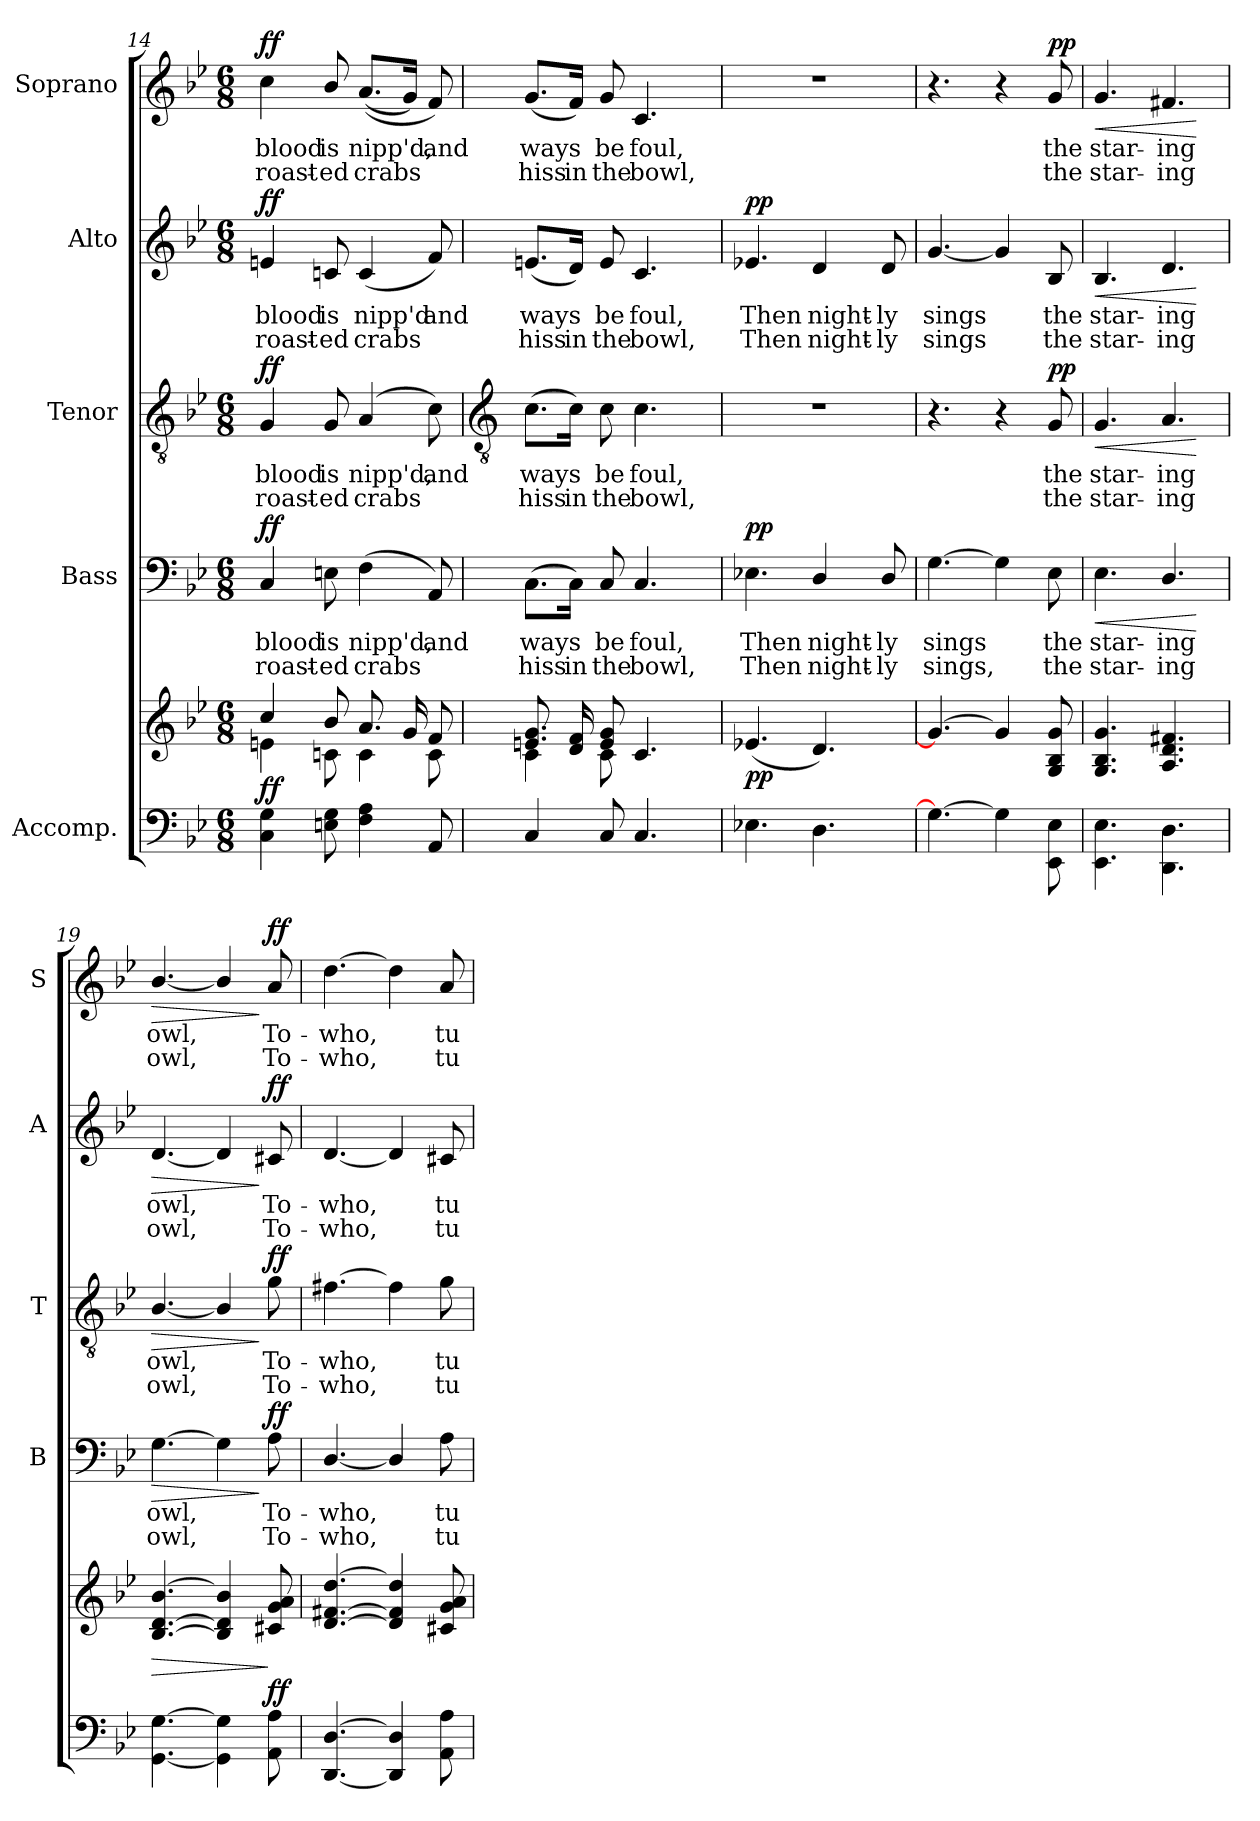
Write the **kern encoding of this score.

**kern	**kern	**dynam	**kern	**text	**text	**dynam	**kern	**text	**text	**dynam	**kern	**text	**text	**dynam	**kern	**text	**text	**dynam
*part5	*part5	*part5	*part4	*part4	*part4	*part4	*part3	*part3	*part3	*part3	*part2	*part2	*part2	*part2	*part1	*part1	*part1	*part1
*staff6	*staff5	*staff5/6	*staff4	*staff4	*staff4	*staff4	*staff3	*staff3	*staff3	*staff3	*staff2	*staff2	*staff2	*staff2	*staff1	*staff1	*staff1	*staff1
*I"Accomp.	*	*	*I"Bass	*	*	*	*I"Tenor	*	*	*	*I"Alto	*	*	*	*I"Soprano	*	*	*
*	*	*	*I'B	*	*	*	*I'T	*	*	*	*I'A	*	*	*	*I'S	*	*	*
*clefF4	*clefG2	*	*clefF4	*	*	*	*clefGv2	*	*	*	*clefG2	*	*	*	*clefG2	*	*	*
*k[b-e-]	*k[b-e-]	*	*k[b-e-]	*	*	*	*k[b-e-]	*	*	*	*k[b-e-]	*	*	*	*k[b-e-]	*	*	*
*B-:	*B-:	*	*B-:	*	*	*	*B-:	*	*	*	*B-:	*	*	*	*B-:	*	*	*
*M6/8	*M6/8	*	*M6/8	*	*	*	*M6/8	*	*	*	*M6/8	*	*	*	*M6/8	*	*	*
=14	=14	=14	=14	=14	=14	=14	=14	=14	=14	=14	=14	=14	=14	=14	=14	=14	=14	=14
*^	*	*	*	*	*	*	*	*	*	*	*	*	*	*	*	*	*	*
!	!LO:N:vis=1	!	!LO:DY:b	!	!LO:LY:b	!LO:LY:b	!LO:DY:b	!	!LO:LY:b	!LO:LY:b	!LO:DY:b	!	!LO:LY:b	!LO:LY:b	!LO:DY:b	!	!LO:LY:b	!LO:LY:b	!LO:DY:b
*	*	*^	*	*	*	*	*	*	*	*	*	*	*	*	*	*	*	*	*
4C\ 4G\	2.ryy	4cc/	4en\	ff	4C	blood	roast-	ff	4G	blood	roast-	ff	4en	blood	roast-	ff	4cc	blood	roast-	ff
!	!	!	!	!	!	!LO:LY:b	!LO:LY:b	!	!	!LO:LY:b	!LO:LY:b	!	!	!LO:LY:b	!LO:LY:b	!	!	!LO:LY:b	!LO:LY:b	!
8En\ 8G\	.	8b-/	8cn\	.	8En	-is	ed	.	8G	-is	ed	.	8cn	-is	ed	.	8b-/	-is	ed	.
!	!	!	!	!	!	!LO:LY:b	!LO:LY:b	!	!	!LO:LY:b	!LO:LY:b	!	!	!LO:LY:b	!LO:LY:b	!	!	!LO:LY:b	!LO:LY:b	!
4F\ 4A\	.	8.aL	4c\	.	(<4F\	nipp'd,	crabs	.	(<4A	nipp'd,	crabs	.	(<4c	nipp'd	crabs	.	(<(<8.aL	nipp'd,	crabs	.
.	.	16gL	.	.	.	.	.	.	.	.	.	.	.	.	.	.	16gJ)	.	.	.
!	!	!	!	!	!	!LO:LY:b	!	!	!	!LO:LY:b	!	!	!	!LO:LY:b	!	!	!	!LO:LY:b	!	!
8AA/	.	8fJ	8c\	.	8AA)	and	.	.	8c\)	and	.	.	8f)	and	.	.	8f)	and	.	.
*v	*v	*	*	*	*	*	*	*	*	*	*	*	*	*	*	*	*	*	*	*
!!LO:LB:g=z
=15	=15	=15	=15	=15	=15	=15	=15	=15	=15	=15	=15	=15	=15	=15	=15	=15	=15	=15	=15
*	*	*	*	*	*	*	*	*clefGv2	*	*	*	*	*	*	*	*	*	*	*
!	!	!	!	!	!LO:LY:b	!LO:LY:b	!	!	!LO:LY:b	!LO:LY:b	!	!	!LO:LY:b	!LO:LY:b	!	!	!LO:LY:b	!LO:LY:b	!
4C	8.en 8.gL	4c\	.	(<8.CL	ways	hiss	.	(>8.c\L	ways	hiss	.	(<8.en/L	ways	hiss	.	(<8.gL	ways	hiss	.
!	!	!	!	!	!	!LO:LY:b	!	!	!	!LO:LY:b	!	!	!	!LO:LY:b	!	!	!	!LO:LY:b	!
.	16d 16fL	.	.	16C\J)	.	in	.	16cJ)	.	in	.	16dJ)	.	in	.	16fJ)	.	in	.
!	!	!	!	!	!LO:LY:b	!LO:LY:b	!	!	!LO:LY:b	!LO:LY:b	!	!	!LO:LY:b	!LO:LY:b	!	!	!LO:LY:b	!LO:LY:b	!
8C	8e 8gJ	8c\	.	8C	be	the	.	8c\	be	the	.	8e	be	the	.	8g	be	the	.
!	!	!	!	!	!LO:LY:b	!LO:LY:b	!	!	!LO:LY:b	!LO:LY:b	!	!	!LO:LY:b	!LO:LY:b	!	!	!LO:LY:b	!LO:LY:b	!
4.C	4.c	8ryy	.	4.C	foul,	bowl,	.	4.c	foul,	bowl,	.	4.c	foul,	bowl,	.	4.c	foul,	bowl,	.
.	.	4ryy	.	.	.	.	.	.	.	.	.	.	.	.	.	.	.	.	.
=16	=16	=16	=16	=16	=16	=16	=16	=16	=16	=16	=16	=16	=16	=16	=16	=16	=16	=16	=16
!	!	!	!LO:DY:b	!	!LO:LY:b	!LO:LY:b	!LO:DY:b	!LO:N:vis=1	!	!	!	!	!LO:LY:b	!LO:LY:b	!LO:DY:b	!LO:N:vis=1	!	!	!
4.E-X	(<4.e-X	2ryy	pp	4.E-X	Then	Then	pp	2.r	.	.	.	4.e-X	Then	Then	pp	2.r	.	.	.
!	!	!	!	!	!LO:LY:b	!LO:LY:b	!	!	!	!	!	!	!LO:LY:b	!LO:LY:b	!	!	!	!	!
4.D	4.d)	.	.	4D/	night-	-night-	.	.	.	.	.	4d	night-	-night-	.	.	.	.	.
.	.	4ryy	.	.	.	.	.	.	.	.	.	.	.	.	.	.	.	.	.
!	!	!	!	!	!LO:LY:b	!LO:LY:b	!	!	!	!	!	!	!LO:LY:b	!LO:LY:b	!	!	!	!	!
.	.	.	.	8D/	-ly	ly	.	.	.	.	.	8d	-ly	ly	.	.	.	.	.
=17	=17	=17	=17	=17	=17	=17	=17	=17	=17	=17	=17	=17	=17	=17	=17	=17	=17	=17	=17
!	!	!	!	!	!LO:LY:b	!LO:LY:b	!	!	!	!	!	!	!LO:LY:b	!LO:LY:b	!	!	!	!	!
4.G_	4.g_	2.ryy	.	[4.G	sings	sings,	.	4.r	.	.	.	[4.g	sings	sings	.	4.r	.	.	.
4G]	4g]	.	.	4G]	.	.	.	4r	.	.	.	4g]	.	.	.	4r	.	.	.
!	!	!	!	!	!LO:LY:b	!LO:LY:b	!	!	!LO:LY:b	!LO:LY:b	!LO:DY:b	!	!LO:LY:b	!LO:LY:b	!	!	!LO:LY:b	!LO:LY:b	!LO:DY:b
8EE-\ 8E-\	8G 8B- 8g	.	.	8E-	the	the	.	8G	the	the	pp	8B-	the	the	.	8g	the	the	pp
=18	=18	=18	=18	=18	=18	=18	=18	=18	=18	=18	=18	=18	=18	=18	=18	=18	=18	=18	=18
!	!	!	!LO:HP:b	!	!LO:LY:b	!LO:LY:b	!LO:HP:b	!	!LO:LY:b	!LO:LY:b	!LO:HP:b	!	!LO:LY:b	!LO:LY:b	!LO:HP:b	!	!LO:LY:b	!LO:LY:b	!LO:HP:b
4.EE-\ 4.E-\	4.G 4.B- 4.g	2.ryy	<	4.E-	star-	-star-	<	4.G	star-	-star-	<	4.B-	star-	-star-	<	4.g	star-	-star-	<
!	!	!	!	!	!LO:LY:b	!LO:LY:b	!	!	!LO:LY:b	!LO:LY:b	!	!	!LO:LY:b	!LO:LY:b	!	!	!LO:LY:b	!LO:LY:b	!
4.DD\ 4.D\	4.A 4.d 4.f#X	.	.	4.D/	-ing	ing	.	4.A	-ing	ing	.	4.d	-ing	ing	.	4.f#X	-ing	ing	.
*	*v	*v	*	*	*	*	*	*	*	*	*	*	*	*	*	*	*	*	*
.	.	[	.	.	.	[	.	.	.	[	.	.	.	[	.	.	.	[
=19	=19	=19	=19	=19	=19	=19	=19	=19	=19	=19	=19	=19	=19	=19	=19	=19	=19	=19
!	!	!LO:HP:b	!	!LO:LY:b	!LO:LY:b	!LO:HP:b	!	!LO:LY:b	!LO:LY:b	!LO:HP:b	!	!LO:LY:b	!LO:LY:b	!LO:HP:b	!	!LO:LY:b	!LO:LY:b	!LO:HP:b
*	*^	*	*	*	*	*	*	*	*	*	*	*	*	*	*	*	*	*
[4.GG\ [4.G\	[4.B- [4.d [4.b-	2.ryy	>	[4.G	owl,	owl,	>	[4.B-/	owl,	owl,	>	[4.d	owl,	owl,	>	[4.b-/	owl,	owl,	>
4GG\] 4G\]	4B-] 4d] 4b-]	.	.	4G]	.	.	.	4B-/]	.	.	.	4d]	.	.	.	4b-/]	.	.	.
!	!	!	!LO:DY:n=1:a=2	!	!LO:LY:b	!LO:LY:b	!LO:DY:n=1:b	!	!LO:LY:b	!LO:LY:b	!LO:DY:n=1:b	!	!LO:LY:b	!LO:LY:b	!LO:DY:n=1:b	!	!LO:LY:b	!LO:LY:b	!LO:DY:n=1:b
8AA 8A	8c#X 8g 8a	.	] ff	8A	To-	-To-	] ff	8g	To-	-To-	] ff	8c#X	To-	-To-	] ff	8a	To-	-To-	] ff
=20	=20	=20	=20	=20	=20	=20	=20	=20	=20	=20	=20	=20	=20	=20	=20	=20	=20	=20	=20
!	!	!	!	!	!LO:LY:b	!LO:LY:b	!	!	!LO:LY:b	!LO:LY:b	!	!	!LO:LY:b	!LO:LY:b	!	!	!LO:LY:b	!LO:LY:b	!
[4.DD [4.D	[4.d [4.f#X [4.dd	2.ryy	.	[4.D/	-who,	who,	.	[4.f#X	-who,	who,	.	[4.d	-who,	who,	.	[4.dd	-who,	who,	.
4DD] 4D]	4d] 4f#] 4dd]	.	.	4D/]	.	.	.	4f#]	.	.	.	4d]	.	.	.	4dd]	.	.	.
!	!	!	!	!	!LO:LY:b	!LO:LY:b	!	!	!LO:LY:b	!LO:LY:b	!	!	!LO:LY:b	!LO:LY:b	!	!	!LO:LY:b	!LO:LY:b	!
8AA 8A	8c#X 8g 8a	.	.	8A	tu-	-tu-	.	8g	tu-	-tu-	.	8c#X	tu-	-tu-	.	8a	tu-	-tu-	.
*	*v	*v	*	*	*	*	*	*	*	*	*	*	*	*	*	*	*	*	*
=	=	=	=	=	=	=	=	=	=	=	=	=	=	=	=	=	=	=
*-	*-	*-	*-	*-	*-	*-	*-	*-	*-	*-	*-	*-	*-	*-	*-	*-	*-	*-
